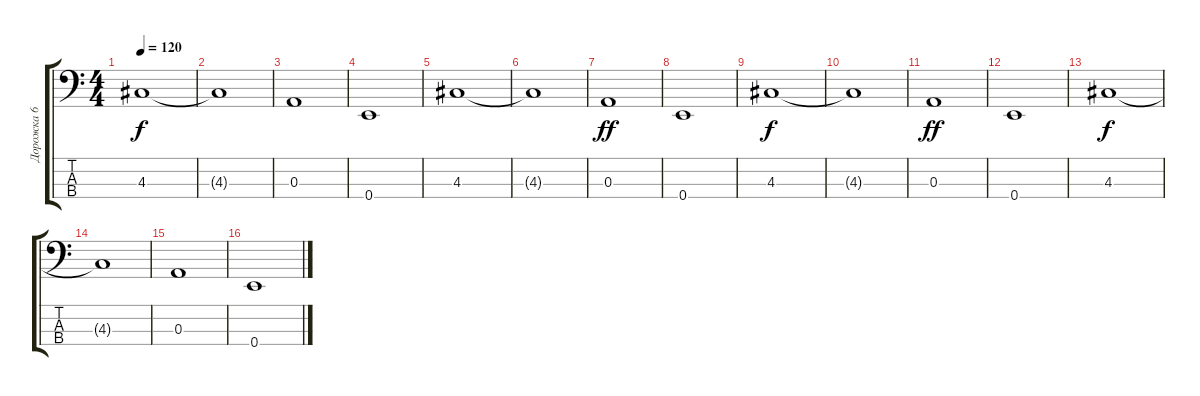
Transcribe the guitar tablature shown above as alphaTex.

\track ("Дорожка 6" "Дорожка 6") {instrument synthbass2}
\staff {score tabs}
\tuning (G2 D2 A1 E1) {hide}
\ts (4 4)
\tempo 120
\clef f4
\ks c
4.3.1{dy f} |
4.3{t}.1 |
0.3.1 |
0.4.1 |
4.3.1 |
4.3{t}.1 |
0.3.1{dy ff} |
0.4.1 |
4.3.1{dy f} |
4.3{t}.1 |
0.3.1{dy ff} |
0.4.1 |
4.3.1{dy f} |
4.3{t}.1 |
0.3.1 |
0.4.1
